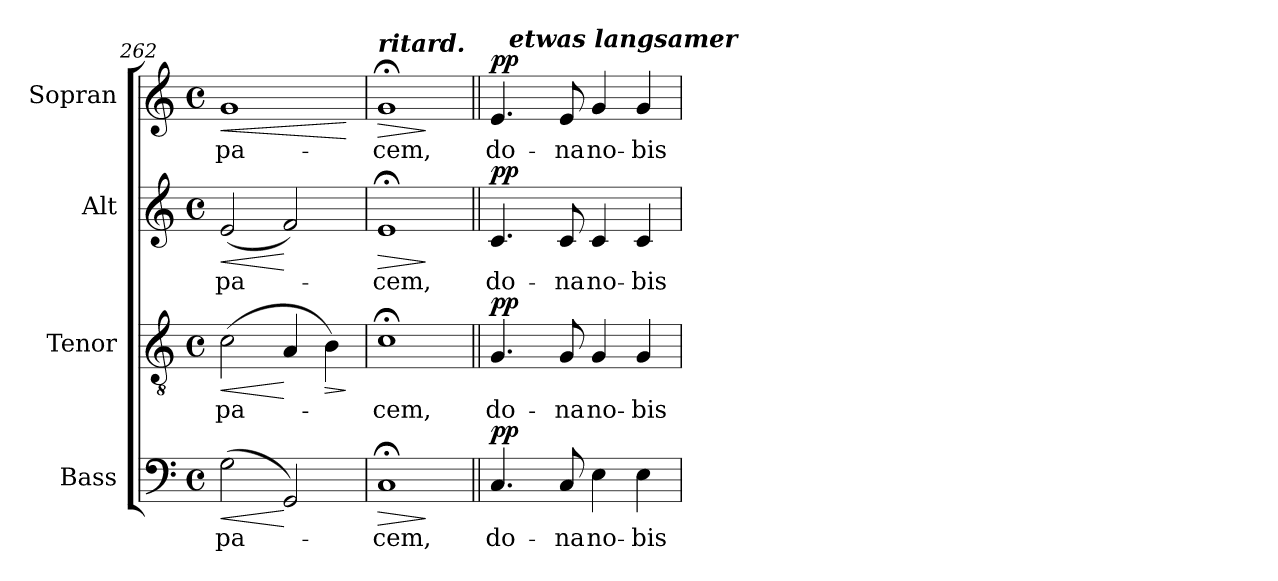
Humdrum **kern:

**kern	**text	**dynam	**kern	**text	**dynam	**kern	**text	**dynam	**kern	**text	**dynam
*part4	*part4	*part4	*part3	*part3	*part3	*part2	*part2	*part2	*part1	*part1	*part1
*staff4	*staff4	*staff4	*staff3	*staff3	*staff3	*staff2	*staff2	*staff2	*staff1	*staff1	*staff1
*I"Bass	*	*	*I"Tenor	*	*	*I"Alt	*	*	*I"Sopran	*	*
*I'B.	*	*	*I'T.	*	*	*I'A.	*	*	*I'S.	*	*
!!LO:LB:g=z
*clefF4	*	*	*clefGv2	*	*	*clefG2	*	*	*clefG2	*	*
*k[]	*	*	*k[]	*	*	*k[]	*	*	*k[]	*	*
*C:	*	*	*C:	*	*	*C:	*	*	*C:	*	*
*M4/4	*	*	*M4/4	*	*	*M4/4	*	*	*M4/4	*	*
*met(c)	*	*	*met(c)	*	*	*met(c)	*	*	*met(c)	*	*
=262	=262	=262	=262	=262	=262	=262	=262	=262	=262	=262	=262
!	!LO:LY:b	!LO:HP:b	!	!LO:LY:b	!LO:HP:b	!	!LO:LY:b	!LO:HP:b	!	!LO:LY:b	!LO:HP:b
(>2G\	pa-	<	(>2c\	pa-	<	(<2e/	pa-	<	1g	pa-	<
2GG/)	.	[	4A/	.	[	2f/)	.	[	.	.	.
!	!	!	!	!	!LO:HP:b	!	!	!	!	!	!
.	.	.	4B\)	.	>	.	.	.	.	.	.
.	.	.	.	.	]	.	.	.	.	.	[
=263	=263	=263	=263	=263	=263	=263	=263	=263	=263	=263	=263
!	!	!	!	!	!	!	!	!	!LO:TX:a:Bi:t=ritard.	!	!
!	!LO:LY:b	!LO:HP:b	!	!LO:LY:b	!	!	!LO:LY:b	!LO:HP:b	!	!LO:LY:b	!LO:HP:b
1C;<	-cem,	>	1c;<	-cem,	.	1e;<	-cem,	>	1g;<	-cem,	>
.	.	]	.	.	.	.	.	]	.	.	]
=264||	=264||	=264||	=264||	=264||	=264||	=264||	=264||	=264||	=264||	=264||	=264||
!	!LO:LY:b	!LO:DY:a	!	!LO:LY:b	!LO:DY:a	!	!LO:LY:b	!LO:DY:a	!	!LO:LY:b	!LO:DY:a
*	*	*	*	*	*	*	*	*	*^	*	*
4.C/	do-	pp	4.G/	do-	pp	4.c/	do-	pp	4.e/	16ryy	do-	pp
!	!	!	!	!	!	!	!	!	!	!LO:TX:a:Bi:t=etwas langsamer	!	!
.	.	.	.	.	.	.	.	.	.	2...ryy	.	.
!	!LO:LY:b	!	!	!LO:LY:b	!	!	!LO:LY:b	!	!	!	!LO:LY:b	!
8C/	-na	.	8G/	-na	.	8c/	-na	.	8e/	.	-na	.
!	!LO:LY:b	!	!	!LO:LY:b	!	!	!LO:LY:b	!	!	!	!LO:LY:b	!
4E\	no-	.	4G/	no-	.	4c/	no-	.	4g/	.	no-	.
!	!LO:LY:b	!	!	!LO:LY:b	!	!	!LO:LY:b	!	!	!	!LO:LY:b	!
4E\	-bis	.	4G/	-bis	.	4c/	-bis	.	4g/	.	-bis	.
*	*	*	*	*	*	*	*	*	*v	*v	*	*
=	=	=	=	=	=	=	=	=	=	=	=
*-	*-	*-	*-	*-	*-	*-	*-	*-	*-	*-	*-
